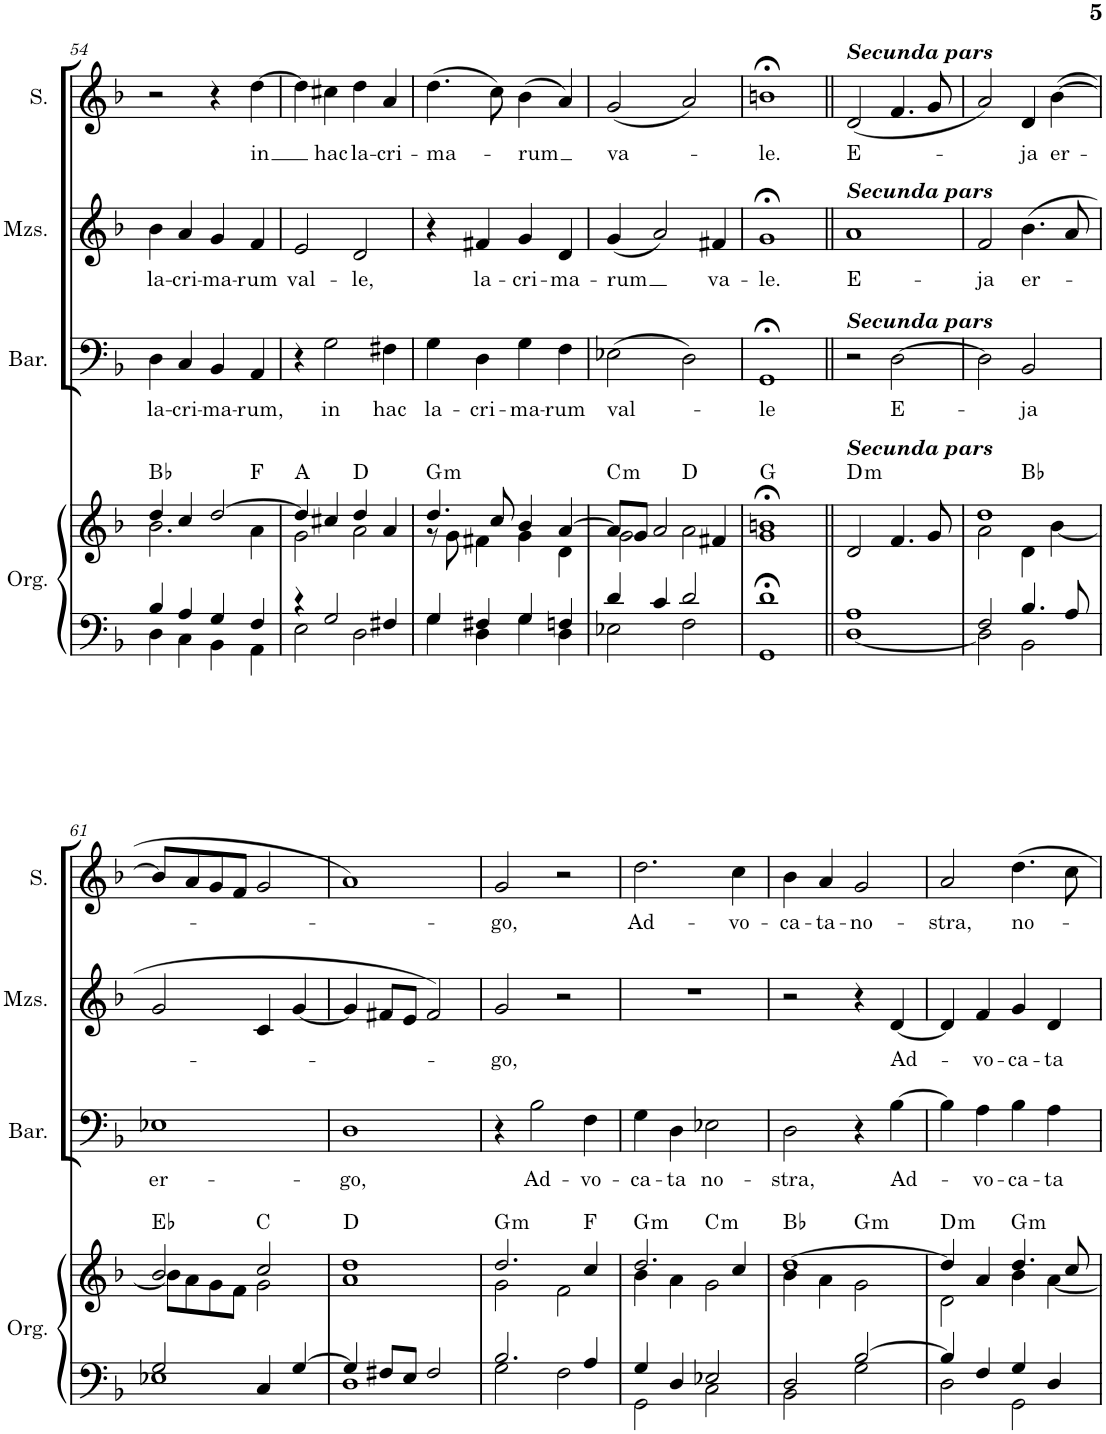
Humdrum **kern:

**kern	**kern	**harte	**kern	**text	**kern	**text	**kern	**text
*part4	*part4	*part4	*part3	*part3	*part2	*part2	*part1	*part1
*staff5	*staff4	*	*staff3	*staff3	*staff2	*staff2	*staff1	*staff1
*I"Órgano	*	*	*I"Barítono	*	*I"Mezzosoprano	*	*I"Soprano	*
*	*	*	*I'Bar.	*	*I'Mzs.	*	*I'S.	*
!!LO:PB:g=z
*clefF4	*clefG2	*	*clefF4	*	*clefG2	*	*clefG2	*
*k[b-]	*k[b-]	*	*k[b-]	*	*k[b-]	*	*k[b-]	*
*M4/4	*M4/4	*	*M4/4	*	*M4/4	*	*M4/4	*
*met(c)	*met(c)	*	*met(c)	*	*met(c)	*	*met(c)	*
=54	=54	=54	=54	=54	=54	=54	=54	=54
*^	*^	*	*	*	*	*	*	*
!	!	!	!	!	!	!LO:LY:b	!	!LO:LY:b	!	!
4B-/	4D\	4dd/	2.b-\	Bb:maj	4D\	la-	4b-\	la-	2r	.
!	!	!	!	!	!	!LO:LY:b	!	!LO:LY:b	!	!
4A/	4C\	4cc/	.	.	4C/	-cri-	4a/	-cri-	.	.
!	!	!	!	!	!	!LO:LY:b	!	!LO:LY:b	!	!
4G/	4BB-\	[2dd/	.	.	4BB-/	-ma-	4g/	-ma-	4r	.
!	!	!	!	!	!	!LO:LY:b	!	!LO:LY:b	!	!LO:LY:b
4F/	4AA\	.	4a\	F:maj	4AA/	-rum,	4f/	-rum	[4dd\	in
=55	=55	=55	=55	=55	=55	=55	=55	=55	=55	=55
!	!	!	!	!	!	!	!	!LO:LY:b	!	!
4r	2E\	4dd/]	2g\	A:maj	4r	.	2e/	val-	4dd\]	.
!	!	!	!	!	!	!LO:LY:b	!	!	!	!LO:LY:b
2G/	.	4cc#X/	.	.	2G\	in	.	.	4cc#X\	hac
!	!	!	!	!	!	!	!	!LO:LY:b	!	!LO:LY:b
.	2D\	4dd/	2a\	D:maj	.	.	2d/	-le,	4dd\	la-
!	!	!	!	!	!	!LO:LY:b	!	!	!	!LO:LY:b
4F#X/	.	4a/	.	.	4F#X\	hac	.	.	4a/	-cri-
=56	=56	=56	=56	=56	=56	=56	=56	=56	=56	=56
!	!	!	!	!LO:H:kt=m	!	!LO:LY:b	!	!	!	!LO:LY:b
4G/	4G\	4.dd/	8r	G:min	4G\	la-	4r	.	(4.dd\	-ma-
.	.	.	8g\	.	.	.	.	.	.	.
!	!	!	!	!	!	!LO:LY:b	!	!LO:LY:b	!	!
4F#X/	4D\	.	4f#X\	.	4D\	-cri-	4f#X/	-la-	.	.
.	.	8cc/	.	.	.	.	.	.	8cc\)	.
!	!	!	!	!	!	!LO:LY:b	!	!LO:LY:b	!	!LO:LY:b
4G/	4G\	4b-/	4g\	.	4G\	-ma-	4g/	-cri-	(4b-\	-rum
!	!	!	!	!	!	!LO:LY:b	!	!LO:LY:b	!	!
4Fn/	4D\	[4a/	4d\	.	4F\	-rum	4d/	-ma-	4a/)	.
=57	=57	=57	=57	=57	=57	=57	=57	=57	=57	=57
!	!	!	!	!LO:H:kt=m	!	!LO:LY:b	!	!LO:LY:b	!	!LO:LY:b
4d/	2E-X\	8a/L]	2g\	C:min	(2E-X\	val-	(4g/	-rum	(2g/	va-
.	.	8g/J	.	.	.	.	.	.	.	.
4c/	.	2a/	.	.	.	.	2a/)	.	.	.
2d/	2F\	.	2a\	D:maj	2D\)	.	.	.	2a/)	.
!	!	!	!	!	!	!	!	!LO:LY:b	!	!
.	.	4f#X/	.	.	.	.	4f#X/	va-	.	.
=58	=58	=58	=58	=58	=58	=58	=58	=58	=58	=58
!	!	!	!	!	!	!LO:LY:b	!	!LO:LY:b	!	!LO:LY:b
1d;<	1GG	1bn;<	1g	G:maj	1GG;<	-le	1g;<	-le.	1bn;<	-le.
=59||	=59||	=59||	=59||	=59||	=59||	=59||	=59||	=59||	=59||	=59||
!	!	!	!	!	!	!	!	!	!LO:TX:a:Bi:t=Secunda pars	!
!	!	!	!	!	!	!	!LO:TX:a:Bi:t=Secunda pars	!	!	!
!	!	!	!	!	!LO:TX:a:Bi:t=Secunda pars	!	!	!	!	!
!	!	!LO:TX:a:Bi:t=Secunda pars	!	!	!	!	!	!	!	!
!	!	!	!	!LO:H:kt=m	!	!	!	!LO:LY:b	!	!LO:LY:b
*	*	*v	*v	*	*	*	*	*	*	*
1A	[1D	2d/	D:min	2r	.	1a	E-	(2d/	E-
!	!	!	!	!	!LO:LY:b	!	!	!	!
.	.	4.f/	.	[2D\	E-	.	.	4.f/	.
.	.	8g/	.	.	.	.	.	8g/	.
=60	=60	=60	=60	=60	=60	=60	=60	=60	=60
*	*	*^	*	*	*	*	*	*	*
!	!	!	!	!	!	!	!	!LO:LY:b	!	!
2F/	2D\]	1dd	2a\	.	2D\]	.	2f/	-ja	2a/)	.
!	!	!	!	!	!	!LO:LY:b	!	!LO:LY:b	!	!LO:LY:b
4.B-/	2BB-\	.	4d\	Bb:maj	2BB-/	-ja	(4.b-\	er-	4d/	-ja
!	!	!	!	!	!	!	!	!	!	!LO:LY:b
.	.	.	[4b-\	.	.	.	.	.	([4b-\	er-
8A/	.	.	.	.	.	.	8a/	.	.	.
!!LO:LB:g=z
=61	=61	=61	=61	=61	=61	=61	=61	=61	=61	=61
!	!	!	!	!	!	!LO:LY:b	!	!	!	!
2G/	1E-X	2b-/	8b-\L]	Eb:maj	1E-X	er-	2g/	.	8b-/L]	.
.	.	.	8a\	.	.	.	.	.	8a/	.
.	.	.	8g\	.	.	.	.	.	8g/	.
.	.	.	8f\J	.	.	.	.	.	8f/J	.
4C/	.	2cc/	2g\	C:maj	.	.	4c/	.	2g/	.
[4G/	.	.	.	.	.	.	[4g/	.	.	.
=62	=62	=62	=62	=62	=62	=62	=62	=62	=62	=62
!	!	!	!	!	!	!LO:LY:b	!	!	!	!
4G/]	1D	1dd	1a	D:maj	1D	-go,	4g/]	.	1a)	.
8F#X/L	.	.	.	.	.	.	8f#X/L	.	.	.
8E/J	.	.	.	.	.	.	8e/J	.	.	.
2F#/	.	.	.	.	.	.	2f#/)	.	.	.
=63	=63	=63	=63	=63	=63	=63	=63	=63	=63	=63
!	!	!	!	!LO:H:kt=m	!	!	!	!LO:LY:b	!	!LO:LY:b
2.B-/	2G\	2.dd/	2g\	G:min	4r	.	2g/	-go,	2g/	-go,
!	!	!	!	!	!	!LO:LY:b	!	!	!	!
.	.	.	.	.	2B-\	Ad-	.	.	.	.
.	2F\	.	2f\	.	.	.	2r	.	2r	.
!	!	!	!	!	!	!LO:LY:b	!	!	!	!
4A/	.	4cc/	.	F:maj	4F\	-vo-	.	.	.	.
=64	=64	=64	=64	=64	=64	=64	=64	=64	=64	=64
!	!	!	!	!LO:H:kt=m	!	!LO:LY:b	!	!	!	!LO:LY:b
4G/	2GG\	2.dd/	4b-\	G:min	4G\	-ca-	1r	.	2.dd\	Ad-
!	!	!	!	!	!	!LO:LY:b	!	!	!	!
4D/	.	.	4a\	.	4D\	-ta	.	.	.	.
!	!	!	!	!LO:H:kt=m	!	!LO:LY:b	!	!	!	!
2E-X/	2C\	.	2g\	C:min	2E-X\	no-	.	.	.	.
!	!	!	!	!	!	!	!	!	!	!LO:LY:b
.	.	4cc/	.	.	.	.	.	.	4cc\	-vo-
=65	=65	=65	=65	=65	=65	=65	=65	=65	=65	=65
!	!	!	!	!	!	!LO:LY:b	!	!	!	!LO:LY:b
2D/	2BB-\	[1dd	4b-\	Bb:maj	2D\	-stra,	2r	.	4b-\	-ca-
!	!	!	!	!	!	!	!	!	!	!LO:LY:b
.	.	.	4a\	.	.	.	.	.	4a/	-ta-
!	!	!	!	!LO:H:kt=m	!	!	!	!	!	!LO:LY:b
[2B-/	2G\	.	2g\	G:min	4r	.	4r	.	2g/	-no-
!	!	!	!	!	!	!LO:LY:b	!	!LO:LY:b	!	!
.	.	.	.	.	[4B-\	Ad-	[4d/	Ad-	.	.
=66	=66	=66	=66	=66	=66	=66	=66	=66	=66	=66
!	!	!	!	!LO:H:kt=m	!	!	!	!	!	!LO:LY:b
4B-/]	2D\	4dd/]	2d\	D:min	4B-\]	.	4d/]	.	2a/	-stra,
!	!	!	!	!	!	!LO:LY:b	!	!LO:LY:b	!	!
4F/	.	4a/	.	.	4A\	-vo-	4f/	-vo-	.	.
!	!	!	!	!LO:H:kt=m	!	!LO:LY:b	!	!LO:LY:b	!	!LO:LY:b
4G/	2GG\	4.dd/	4b-\	G:min	4B-\	-ca-	4g/	-ca-	4.dd\	no-
!	!	!	!	!	!	!LO:LY:b	!	!LO:LY:b	!	!
4D/	.	.	[4a\	.	4A\	-ta	4d/	-ta	.	.
.	.	8cc/	.	.	.	.	.	.	8cc\	.
*v	*v	*	*	*	*	*	*	*	*	*
*	*v	*v	*	*	*	*	*	*	*
=	=	=	=	=	=	=	=	=
*-	*-	*-	*-	*-	*-	*-	*-	*-
